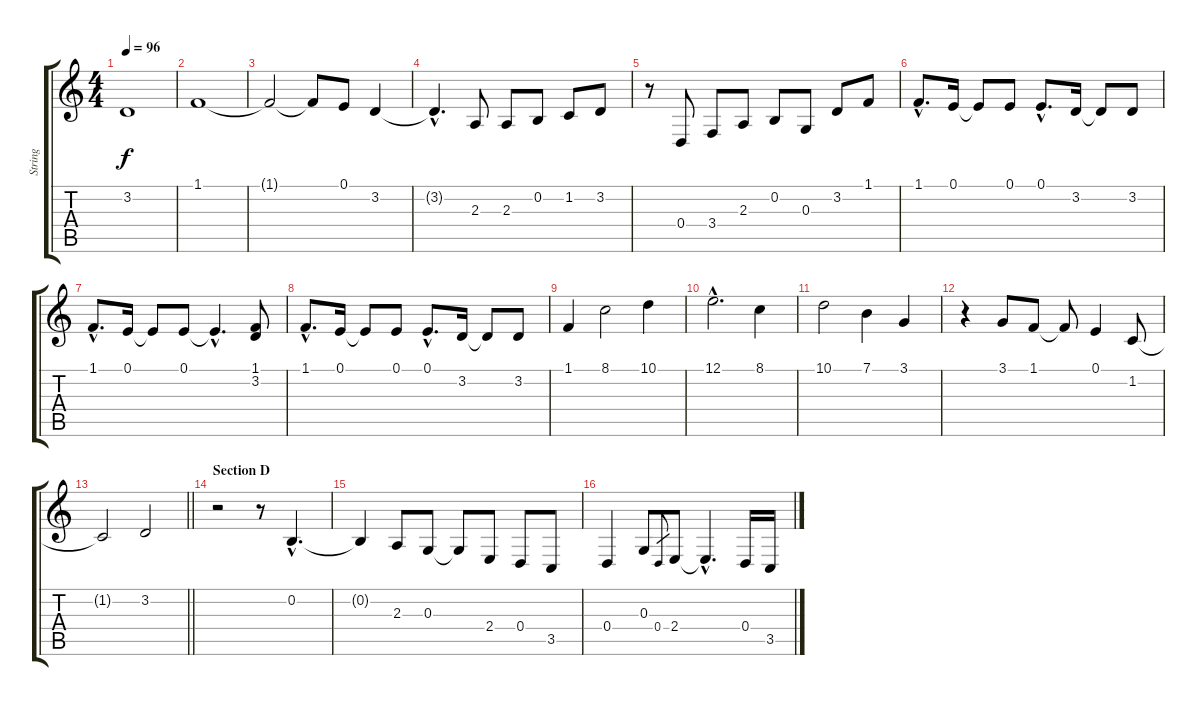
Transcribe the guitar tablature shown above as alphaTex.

\track ("String" "String") {instrument stringensemble1}
\staff {score tabs}
\tuning (E4 B3 G3 D3 A2 E2) {hide}
\ts (4 4)
\tempo 96
\clef g2
\ks c
3.2.1{dy f} |
1.1.1 |
1.1{t}.2 1.1{t}.8 0.1.8 3.2.4 |
3.2{hac t}.4{d} 2.3.8 2.3.8 0.2.8 1.2.8 3.2.8 |
r.8 0.4.8 3.4.8 2.3.8 0.2.8 0.3.8 3.2.8 1.1.8 |
1.1{hac}.8{d} 0.1.16 0.1{t}.8 0.1.8 0.1{hac}.8{d} 3.2.16 3.2{t}.8 3.2.8 |
1.1{hac}.8{d} 0.1.16 0.1{t}.8 0.1.8 0.1{hac t}.4{d} (1.1 3.2).8 |
1.1{hac}.8{d} 0.1.16 0.1{t}.8 0.1.8 0.1{hac}.8{d} 3.2.16 3.2{t}.8 3.2.8 |
1.1.4 8.1.2 10.1.4 |
12.1{hac}.2{d} 8.1.4 |
10.1.2 7.1.4 3.1.4 |
r.4 3.1.8 1.1.8 1.1{t}.8 0.1.4 1.2.8 |
\barLineRight lightlight
1.2{t}.2 3.2.2 |
\section ("" "Section D")
r.2 r.8 0.2{hac}.4{d} |
0.2{t}.4 2.3.8 0.3.8 0.3{t}.8 2.4.8 0.4.8 3.5.8 |
0.4.4 0.3.8 0.4.8{gr} 2.4.8 2.4{hac t}.4{d} 0.4.16 3.5.16
